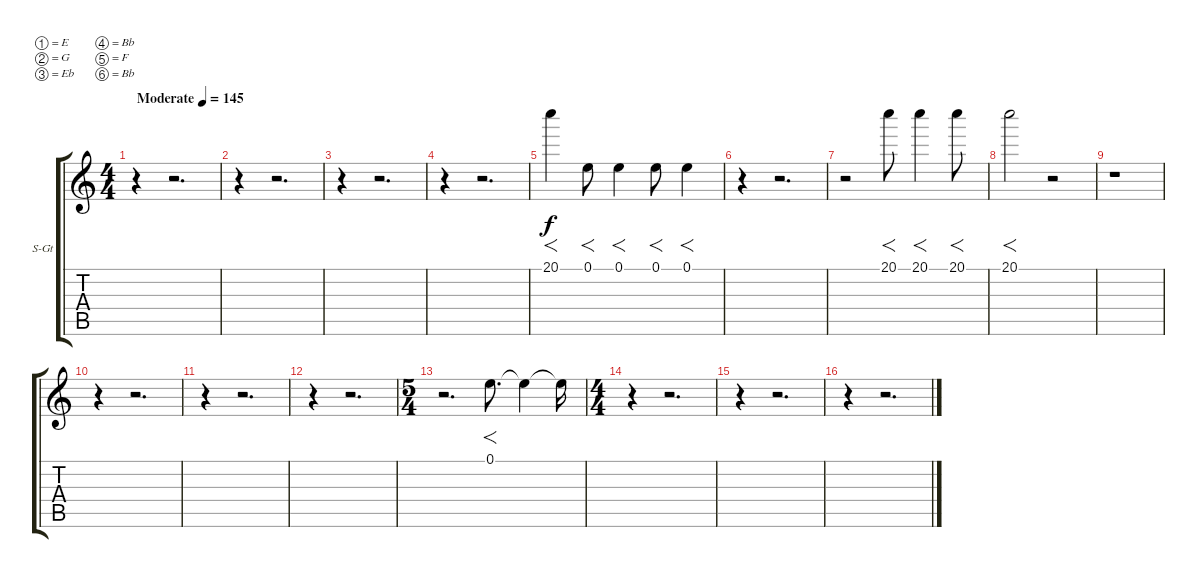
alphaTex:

\bracketExtendMode groupsimilarinstruments
\firstSystemTrackNameOrientation horizontal
\otherSystemsTrackNameOrientation horizontal
\track ("FX 2" "S-Gt") {instrument fx5brightness}
\staff {score tabs}
\tuning (E4 G3 Eb3 Bb2 F2 Bb1)
\displaytranspose 12
\ts (4 4)
\beaming (8 2 2 2 2)
\tempo (145 "Moderate")
\clef g2
\ks c
r.4{dy f instrument fx5brightness} r.2{d} |
r.4 r.2{d} |
r.4 r.2{d} |
r.4 r.2{d} |
20.1.4{f} 0.1.8{f} 0.1.4{f} 0.1.8{f} 0.1.4{f} |
r.4 r.2{d} |
r.2 20.1.8{f} 20.1.4{f} 20.1.8{f} |
20.1.2{f} r.2 |
r.1 |
r.4 r.2{d} |
r.4 r.2{d} |
r.4 r.2{d} |
\ts (5 4)
\beaming (8 2 2 2 4)
r.2{d} 0.1.8{f d} 0.1{t}.4 0.1{t}.16 |
\ts (4 4)
\beaming (8 2 2 2 2)
r.4 r.2{d} |
r.4 r.2{d} |
r.4 r.2{d}
